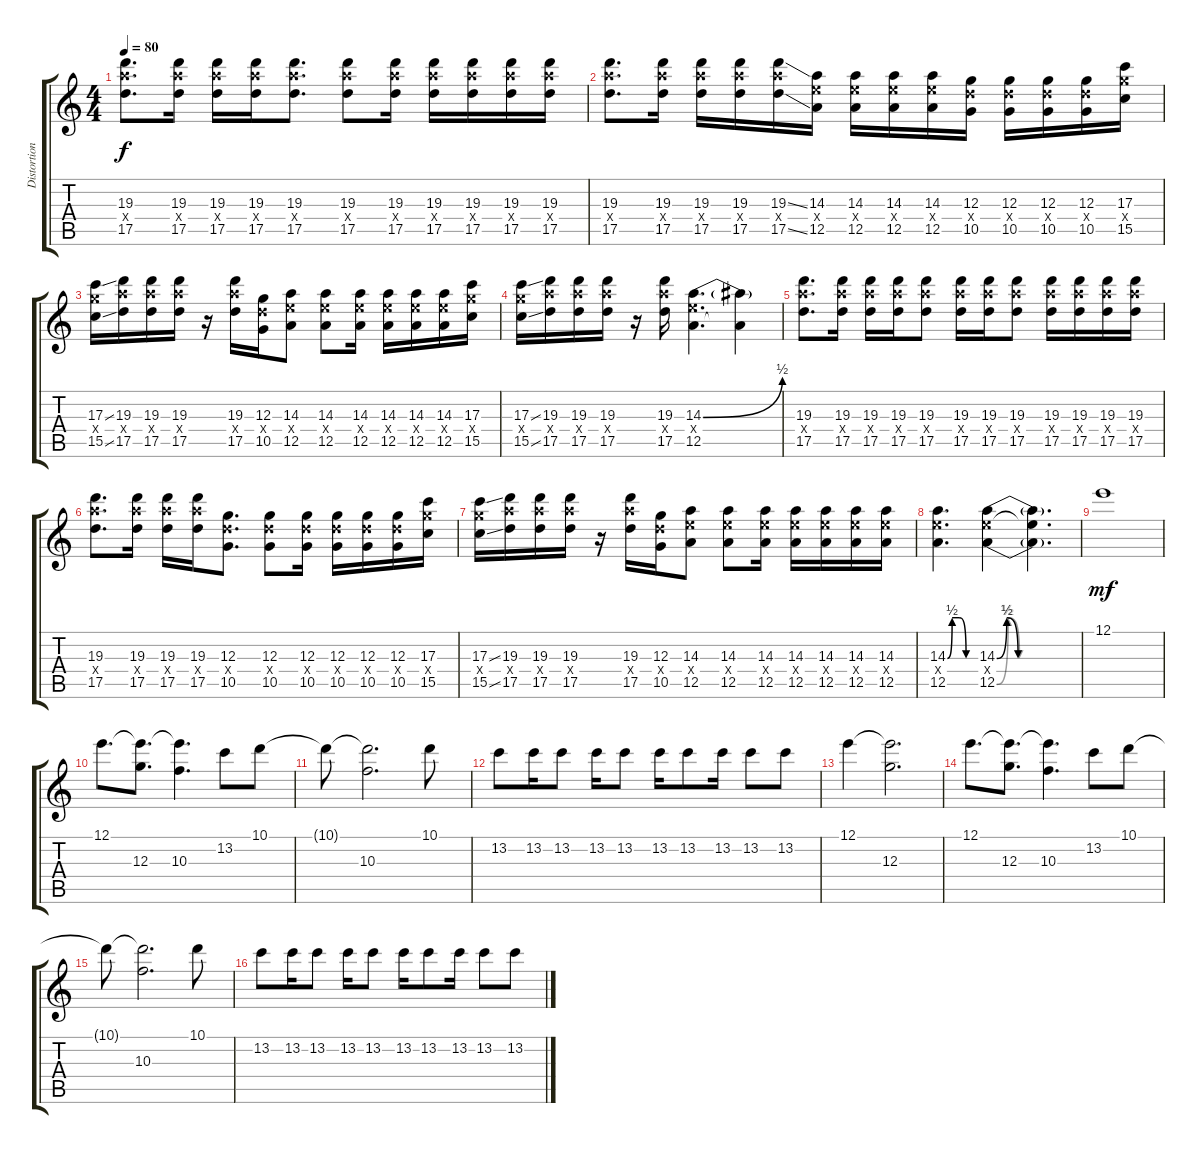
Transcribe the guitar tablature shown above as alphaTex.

\track ("Distortion 2" "Distortion") {instrument distortionguitar}
\staff {score tabs}
\tuning (E4 B3 G3 D3 A2 D2) {hide}
\ts (4 4)
\tempo 80
\clef g2
\ks c
(19.3 19.4{x} 17.5).8{d dy f} (19.3 19.4{x} 17.5).16 (19.3 19.4{x} 17.5).16 (19.3 19.4{x} 17.5).16 (19.3 19.4{x} 17.5).8{d} (19.3 19.4{x} 17.5).8 (19.3 19.4{x} 17.5).16 (19.3 19.4{x} 17.5).16 (19.3 19.4{x} 17.5).16 (19.3 19.4{x} 17.5).16 (19.3 19.4{x} 17.5).16 |
(19.3 19.4{x} 17.5).8{d} (19.3 19.4{x} 17.5).16 (19.3 19.4{x} 17.5).16 (19.3 19.4{x} 17.5).16 (19.3{ss} 19.4{x} 17.5{ss}).16 (14.3 14.4{x} 12.5).16 (14.3 14.4{x} 12.5).16 (14.3 14.4{x} 12.5).16 (14.3 14.4{x} 12.5).16 (12.3 12.4{x} 10.5).16 (12.3 12.4{x} 10.5).16 (12.3 12.4{x} 10.5).16 (12.3 12.4{x} 10.5).16 (17.3 17.4{x} 15.5).16 |
(17.3{ss} 17.4{x} 15.5{ss}).16 (19.3 19.4{x} 17.5).16 (19.3 19.4{x} 17.5).16 (19.3 19.4{x} 17.5).16 r.16 (19.3 19.4{x} 17.5).16 (12.3 12.4{x} 10.5).16 (14.3 14.4{x} 12.5).8 (14.3 14.4{x} 12.5).8 (14.3 14.4{x} 12.5).16 (14.3 14.4{x} 12.5).16 (14.3 14.4{x} 12.5).16 (14.3 14.4{x} 12.5).16 (17.3 17.4{x} 15.5).16 |
(17.3{ss} 17.4{x} 15.5{ss}).16 (19.3 19.4{x} 17.5).16 (19.3 19.4{x} 17.5).16 (19.3 19.4{x} 17.5).16 r.16 (19.3 19.4{x} 17.5).16 (14.3{be (bend 0 0 60 2)} 14.4{x} 12.5).4{d} (14.3{t} 12.5{t}).4 |
(19.3 19.4{x} 17.5).8{d} (19.3 19.4{x} 17.5).16 (19.3 19.4{x} 17.5).16 (19.3 19.4{x} 17.5).16 (19.3 19.4{x} 17.5).8 (19.3 19.4{x} 17.5).16 (19.3 19.4{x} 17.5).16 (19.3 19.4{x} 17.5).8 (19.3 19.4{x} 17.5).16 (19.3 19.4{x} 17.5).16 (19.3 19.4{x} 17.5).16 (19.3 19.4{x} 17.5).16 |
(19.3 19.4{x} 17.5).8{d} (19.3 19.4{x} 17.5).16 (19.3 19.4{x} 17.5).16 (19.3 19.4{x} 17.5).16 (12.3 12.4{x} 10.5).8{d} (12.3 12.4{x} 10.5).8 (12.3 12.4{x} 10.5).16 (12.3 12.4{x} 10.5).16 (12.3 12.4{x} 10.5).16 (12.3 12.4{x} 10.5).16 (17.3 17.4{x} 15.5).16 |
(17.3{ss} 17.4{x} 15.5{ss}).16 (19.3 19.4{x} 17.5).16 (19.3 19.4{x} 17.5).16 (19.3 19.4{x} 17.5).16 r.16 (19.3 19.4{x} 17.5).16 (12.3 12.4{x} 10.5).16 (14.3 14.4{x} 12.5).8 (14.3 14.4{x} 12.5).8 (14.3 14.4{x} 12.5).16 (14.3 14.4{x} 12.5).16 (14.3 14.4{x} 12.5).16 (14.3 14.4{x} 12.5).16 (14.3 14.4{x} 12.5).16 |
(14.3{be (custom 0 0 10 2 25 2 40 0 60 0)} 14.4{x} 12.5).4{d} (14.3{be (custom 0 0 7 2 15 0 30 0 60 0)} 14.4{x} 12.5{be (custom 0 0 8 2 16 0 30 0 60 0)}).4 (14.3{t} 14.4{t} 12.5{t}).4{d} |
12.1.1{dy mf} |
12.1.8{d} (12.1{t} 12.3).8{d} (12.1{t} 10.3).4{d} 13.2.8 10.1.8 |
10.1{t}.8 (10.1{t} 10.3).2{d} 10.1.8 |
13.2.8 13.2.16 13.2.8 13.2.16 13.2.8 13.2.16 13.2.8 13.2.16 13.2.8 13.2.8 |
12.1.4 (12.1{t} 12.3).2{d} |
12.1.8{d} (12.1{t} 12.3).8{d} (12.1{t} 10.3).4{d} 13.2.8 10.1.8 |
10.1{t}.8 (10.1{t} 10.3).2{d} 10.1.8 |
13.2.8 13.2.16 13.2.8 13.2.16 13.2.8 13.2.16 13.2.8 13.2.16 13.2.8 13.2.8
